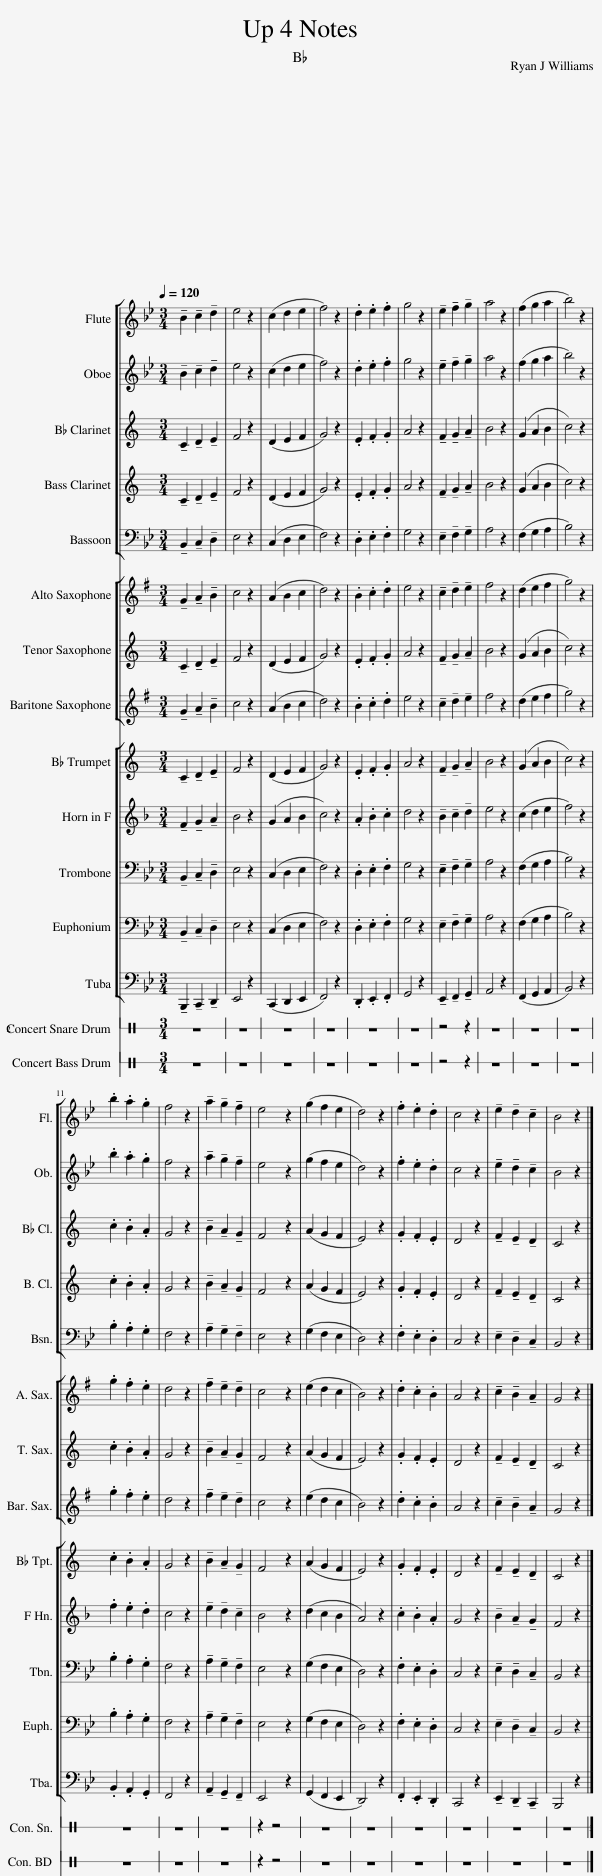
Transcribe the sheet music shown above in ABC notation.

X:1
%%score [ 1 2 3 4 5 ] [ 6 7 8 ] [ 9 10 11 12 13 ] 14
L:1/8
Q:1/4=120
M:3/4
I:linebreak $
K:Bb
V:1 treble
V:2 treble
V:3 treble transpose=-2
V:4 treble transpose=-14
V:5 bass
V:6 treble transpose=-9
V:7 treble transpose=-14
V:8 treble transpose=-21
V:9 treble transpose=-2
V:10 treble transpose=-7
V:11 bass
V:12 bass
V:13 bass
V:14 treble transpose=24
V:1
 !tenuto!B2 !tenuto!c2 !tenuto!d2 | e4 z2 | (c2 d2 e2 | f4) z2 | .d2 .e2 .f2 | %5
 g4 z2 | !tenuto!e2 !tenuto!f2 !tenuto!g2 | a4 z2 | (f2 g2 a2 | b4) z2 |$ %10
 .b2 .a2 .g2 | f4 z2 | !tenuto!a2 !tenuto!g2 !tenuto!f2 | e4 z2 | (g2 f2 e2 | %15
 d4) z2 | .f2 .e2 .d2 | c4 z2 | !tenuto!e2 !tenuto!d2 !tenuto!c2 | B4 z2 |] %20
V:2
 !tenuto!B2 !tenuto!c2 !tenuto!d2 | e4 z2 | (c2 d2 e2 | f4) z2 | .d2 .e2 .f2 | %5
 g4 z2 | !tenuto!e2 !tenuto!f2 !tenuto!g2 | a4 z2 | (f2 g2 a2 | b4) z2 |$ %10
 .b2 .a2 .g2 | f4 z2 | !tenuto!a2 !tenuto!g2 !tenuto!f2 | e4 z2 | (g2 f2 e2 | %15
 d4) z2 | .f2 .e2 .d2 | c4 z2 | !tenuto!e2 !tenuto!d2 !tenuto!c2 | B4 z2 |] %20
V:3
[K:C] !tenuto!C2 !tenuto!D2 !tenuto!E2 | F4 z2 | (D2 E2 F2 | G4) z2 | .E2 .F2 .G2 | %5
 A4 z2 | !tenuto!F2 !tenuto!G2 !tenuto!A2 | B4 z2 | (G2 A2 B2 | c4) z2 |$ %10
 .c2 .B2 .A2 | G4 z2 | !tenuto!B2 !tenuto!A2 !tenuto!G2 | F4 z2 | (A2 G2 F2 | %15
 E4) z2 | .G2 .F2 .E2 | D4 z2 | !tenuto!F2 !tenuto!E2 !tenuto!D2 | C4 z2 |] %20
V:4
[K:C] !tenuto!C2 !tenuto!D2 !tenuto!E2 | F4 z2 | (D2 E2 F2 | G4) z2 | .E2 .F2 .G2 | %5
 A4 z2 | !tenuto!F2 !tenuto!G2 !tenuto!A2 | B4 z2 | (G2 A2 B2 | c4) z2 |$ %10
 .c2 .B2 .A2 | G4 z2 | !tenuto!B2 !tenuto!A2 !tenuto!G2 | F4 z2 | (A2 G2 F2 | %15
 E4) z2 | .G2 .F2 .E2 | D4 z2 | !tenuto!F2 !tenuto!E2 !tenuto!D2 | C4 z2 |] %20
V:5
 !tenuto!B,,2 !tenuto!C,2 !tenuto!D,2 | E,4 z2 | (C,2 D,2 E,2 | F,4) z2 | .D,2 .E,2 .F,2 | %5
 G,4 z2 | !tenuto!E,2 !tenuto!F,2 !tenuto!G,2 | A,4 z2 | (F,2 G,2 A,2 | B,4) z2 |$ %10
 .B,2 .A,2 .G,2 | F,4 z2 | !tenuto!A,2 !tenuto!G,2 !tenuto!F,2 | E,4 z2 | (G,2 F,2 E,2 | %15
 D,4) z2 | .F,2 .E,2 .D,2 | C,4 z2 | !tenuto!E,2 !tenuto!D,2 !tenuto!C,2 | B,,4 z2 |] %20
V:6
[K:G] !tenuto!G2 !tenuto!A2 !tenuto!B2 | c4 z2 | (A2 B2 c2 | d4) z2 | .B2 .c2 .d2 | %5
 e4 z2 | !tenuto!c2 !tenuto!d2 !tenuto!e2 | f4 z2 | (d2 e2 f2 | g4) z2 |$ %10
 .g2 .f2 .e2 | d4 z2 | !tenuto!f2 !tenuto!e2 !tenuto!d2 | c4 z2 | (e2 d2 c2 | %15
 B4) z2 | .d2 .c2 .B2 | A4 z2 | !tenuto!c2 !tenuto!B2 !tenuto!A2 | G4 z2 |] %20
V:7
[K:C] !tenuto!C2 !tenuto!D2 !tenuto!E2 | F4 z2 | (D2 E2 F2 | G4) z2 | .E2 .F2 .G2 | %5
 A4 z2 | !tenuto!F2 !tenuto!G2 !tenuto!A2 | B4 z2 | (G2 A2 B2 | c4) z2 |$ %10
 .c2 .B2 .A2 | G4 z2 | !tenuto!B2 !tenuto!A2 !tenuto!G2 | F4 z2 | (A2 G2 F2 | %15
 E4) z2 | .G2 .F2 .E2 | D4 z2 | !tenuto!F2 !tenuto!E2 !tenuto!D2 | C4 z2 |] %20
V:8
[K:G] !tenuto!G2 !tenuto!A2 !tenuto!B2 | c4 z2 | (A2 B2 c2 | d4) z2 | .B2 .c2 .d2 | %5
 e4 z2 | !tenuto!c2 !tenuto!d2 !tenuto!e2 | f4 z2 | (d2 e2 f2 | g4) z2 |$ %10
 .g2 .f2 .e2 | d4 z2 | !tenuto!f2 !tenuto!e2 !tenuto!d2 | c4 z2 | (e2 d2 c2 | %15
 B4) z2 | .d2 .c2 .B2 | A4 z2 | !tenuto!c2 !tenuto!B2 !tenuto!A2 | G4 z2 |] %20
V:9
[K:C] !tenuto!C2 !tenuto!D2 !tenuto!E2 | F4 z2 | (D2 E2 F2 | G4) z2 | .E2 .F2 .G2 | %5
 A4 z2 | !tenuto!F2 !tenuto!G2 !tenuto!A2 | B4 z2 | (G2 A2 B2 | c4) z2 |$ %10
 .c2 .B2 .A2 | G4 z2 | !tenuto!B2 !tenuto!A2 !tenuto!G2 | F4 z2 | (A2 G2 F2 | %15
 E4) z2 | .G2 .F2 .E2 | D4 z2 | !tenuto!F2 !tenuto!E2 !tenuto!D2 | C4 z2 |] %20
V:10
[K:F] !tenuto!F2 !tenuto!G2 !tenuto!A2 | B4 z2 | (G2 A2 B2 | c4) z2 | .A2 .B2 .c2 | %5
 d4 z2 | !tenuto!B2 !tenuto!c2 !tenuto!d2 | e4 z2 | (c2 d2 e2 | f4) z2 |$ %10
 .f2 .e2 .d2 | c4 z2 | !tenuto!e2 !tenuto!d2 !tenuto!c2 | B4 z2 | (d2 c2 B2 | %15
 A4) z2 | .c2 .B2 .A2 | G4 z2 | !tenuto!B2 !tenuto!A2 !tenuto!G2 | F4 z2 |] %20
V:11
 !tenuto!B,,2 !tenuto!C,2 !tenuto!D,2 | E,4 z2 | (C,2 D,2 E,2 | F,4) z2 | .D,2 .E,2 .F,2 | %5
 G,4 z2 | !tenuto!E,2 !tenuto!F,2 !tenuto!G,2 | A,4 z2 | (F,2 G,2 A,2 | B,4) z2 |$ %10
 .B,2 .A,2 .G,2 | F,4 z2 | !tenuto!A,2 !tenuto!G,2 !tenuto!F,2 | E,4 z2 | (G,2 F,2 E,2 | %15
 D,4) z2 | .F,2 .E,2 .D,2 | C,4 z2 | !tenuto!E,2 !tenuto!D,2 !tenuto!C,2 | B,,4 z2 |] %20
V:12
 !tenuto!B,,2 !tenuto!C,2 !tenuto!D,2 | E,4 z2 | (C,2 D,2 E,2 | F,4) z2 | .D,2 .E,2 .F,2 | %5
 G,4 z2 | !tenuto!E,2 !tenuto!F,2 !tenuto!G,2 | A,4 z2 | (F,2 G,2 A,2 | B,4) z2 |$ %10
 .B,2 .A,2 .G,2 | F,4 z2 | !tenuto!A,2 !tenuto!G,2 !tenuto!F,2 | E,4 z2 | (G,2 F,2 E,2 | %15
 D,4) z2 | .F,2 .E,2 .D,2 | C,4 z2 | !tenuto!E,2 !tenuto!D,2 !tenuto!C,2 | B,,4 z2 |] %20
V:13
 !tenuto!B,,,2 !tenuto!C,,2 !tenuto!D,,2 | E,,4 z2 | (C,,2 D,,2 E,,2 | F,,4) z2 | .D,,2 .E,,2 .F,,2 | %5
 G,,4 z2 | !tenuto!E,,2 !tenuto!F,,2 !tenuto!G,,2 | A,,4 z2 | (F,,2 G,,2 A,,2 | B,,4) z2 |$ %10
 .B,,2 .A,,2 .G,,2 | F,,4 z2 | !tenuto!A,,2 !tenuto!G,,2 !tenuto!F,,2 | E,,4 z2 | (G,,2 F,,2 E,,2 | %15
 D,,4) z2 | .F,,2 .E,,2 .D,,2 | C,,4 z2 | !tenuto!E,,2 !tenuto!D,,2 !tenuto!C,,2 | B,,,4 z2 |] %20
V:14
 B,2 C2 D2 | E4 z2 | C2 D2 E2 | F4 z2 | D2 E2 F2 | %5
 G4 z2 | E2 F2 G2 | A4 z2 | F2 G2 A2 | B4 z2 |$ %10
 B2 A2 G2 | F4 z2 | A2 G2 F2 | E4 z2 | G2 F2 E2 | %15
 D4 z2 | F2 E2 D2 | C4 z2 | E2 D2 C2 | B,4 z2 |] %20
